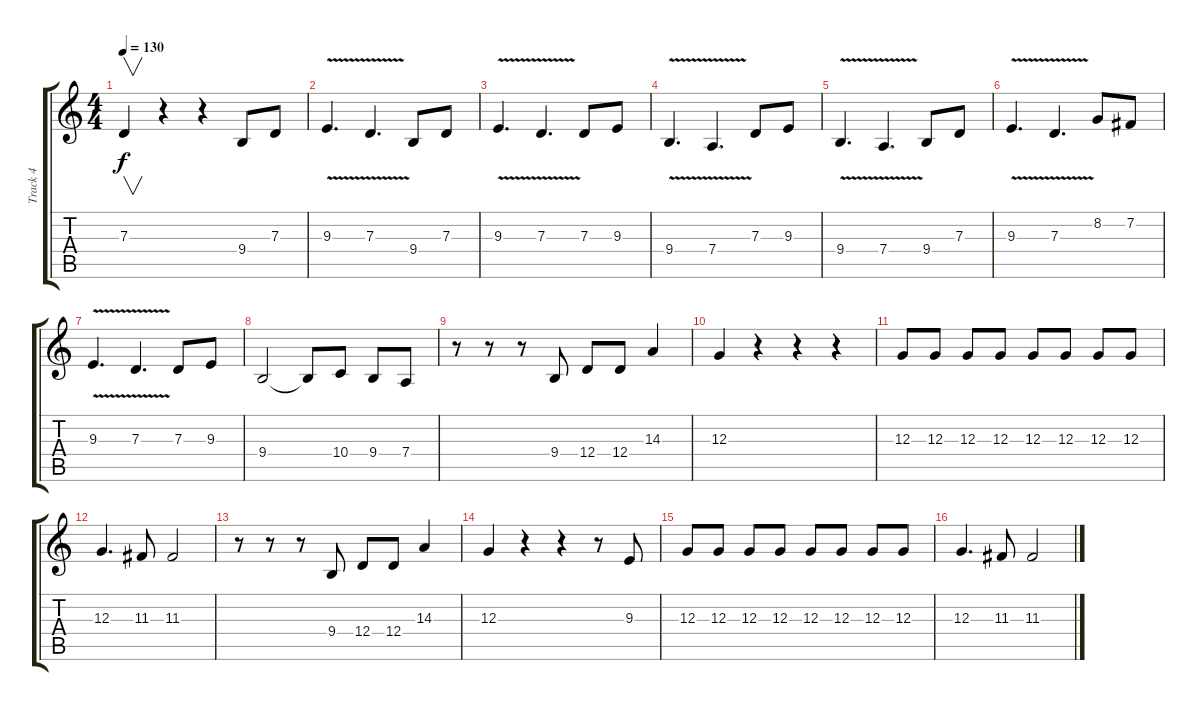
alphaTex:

\track ("Track 4" "Track 4") {instrument lead1square}
\staff {score tabs}
\tuning (E4 B3 G3 D3 A2 E2) {hide}
\ts (4 4)
\tempo 130
\clef g2
\ks c
7.3.4{v dy f} r.4 r.4 9.4.8 7.3.8 |
9.3{v}.4{d} 7.3{v}.4{d} 9.4.8 7.3.8 |
9.3{v}.4{d} 7.3{v}.4{d} 7.3.8 9.3.8 |
9.4{v}.4{d} 7.4{v}.4{d} 7.3.8 9.3.8 |
9.4{v}.4{d} 7.4{v}.4{d} 9.4.8 7.3.8 |
9.3{v}.4{d} 7.3{v}.4{d} 8.2.8 7.2.8 |
9.3{v}.4{d} 7.3{v}.4{d} 7.3.8 9.3.8 |
9.4.2 9.4{t}.8 10.4.8 9.4.8 7.4.8 |
r.8 r.8 r.8 9.4.8 12.4.8 12.4.8 14.3.4 |
12.3.4 r.4 r.4 r.4 |
12.3.8 12.3.8 12.3.8 12.3.8 12.3.8 12.3.8 12.3.8 12.3.8 |
12.3.4{d} 11.3.8 11.3.2 |
r.8 r.8 r.8 9.4.8 12.4.8 12.4.8 14.3.4 |
12.3.4 r.4 r.4 r.8 9.3.8 |
12.3.8 12.3.8 12.3.8 12.3.8 12.3.8 12.3.8 12.3.8 12.3.8 |
12.3.4{d} 11.3.8 11.3.2
